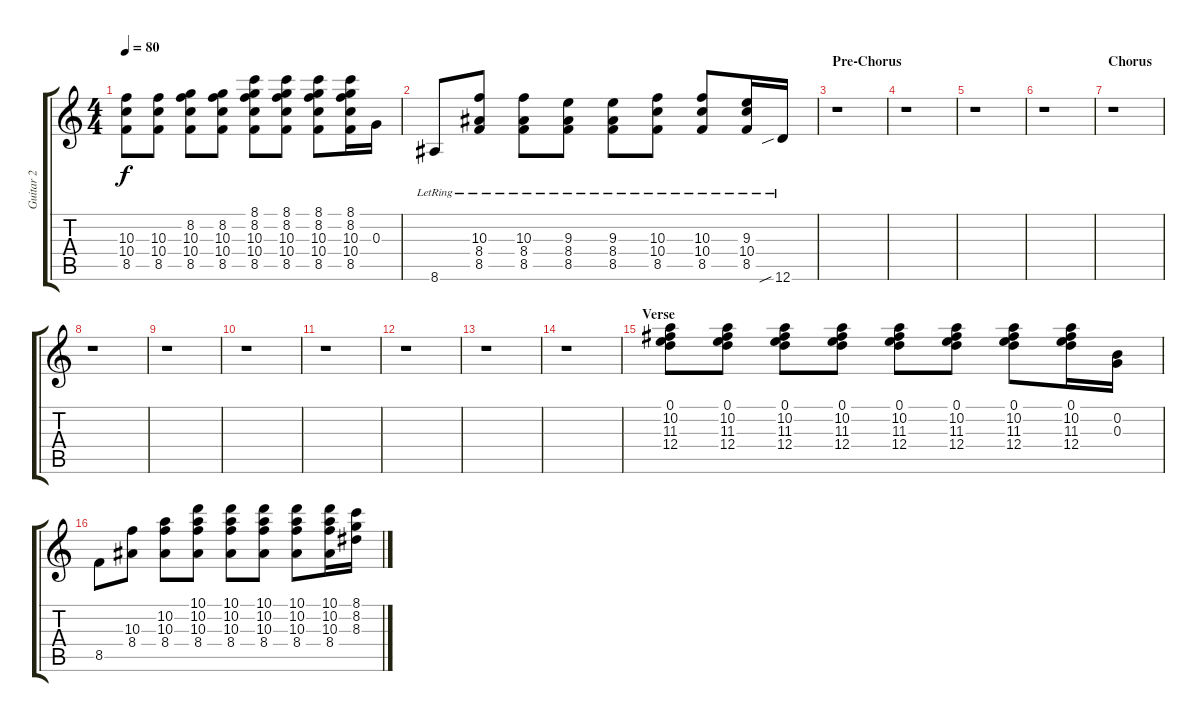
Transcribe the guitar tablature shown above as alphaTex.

\track ("Guitar 2" "Guitar 2") {instrument electricguitarclean}
\staff {score tabs}
\tuning (E4 B3 G3 D3 A2 D2) {hide}
\ts (4 4)
\tempo 80
\clef g2
\ks c
(10.3 10.4 8.5).8{dy f} (10.3 10.4 8.5).8 (8.2 10.3 10.4 8.5).8 (8.2 10.3 10.4 8.5).8 (8.1 8.2 10.3 10.4 8.5).8 (8.1 8.2 10.3 10.4 8.5).8 (8.1 8.2 10.3 10.4 8.5).8 (8.1 8.2 10.3 10.4 8.5).16 0.3.16 |
8.6{lr}.8 (10.3{lr} 8.4{lr} 8.5{lr}).8 (10.3{lr} 8.4{lr} 8.5{lr}).8 (9.3{lr} 8.4{lr} 8.5{lr}).8 (9.3{lr} 8.4{lr} 8.5{lr}).8 (10.3{lr} 10.4{lr} 8.5{lr}).8 (10.3{lr} 10.4{lr} 8.5{lr}).8 (9.3{lr} 10.4{lr} 8.5{lr}).16 12.6{sib lr}.16 |
\section ("" "Pre-Chorus")
r.1 |
r.1 |
r.1 |
r.1 |
\section ("" "Chorus")
r.1 |
r.1 |
r.1 |
r.1 |
r.1 |
r.1 |
r.1 |
r.1 |
\section ("" "Verse")
(0.1 10.2 11.3 12.4).8 (0.1 10.2 11.3 12.4).8 (0.1 10.2 11.3 12.4).8 (0.1 10.2 11.3 12.4).8 (0.1 10.2 11.3 12.4).8 (0.1 10.2 11.3 12.4).8 (0.1 10.2 11.3 12.4).8 (0.1 10.2 11.3 12.4).16 (0.2 0.3).16 |
8.5.8 (10.3 8.4).8 (10.2 10.3 8.4).8 (10.1 10.2 10.3 8.4).8 (10.1 10.2 10.3 8.4).8 (10.1 10.2 10.3 8.4).8 (10.1 10.2 10.3 8.4).8 (10.1 10.2 10.3 8.4).16 (8.1 8.2 8.3).16
